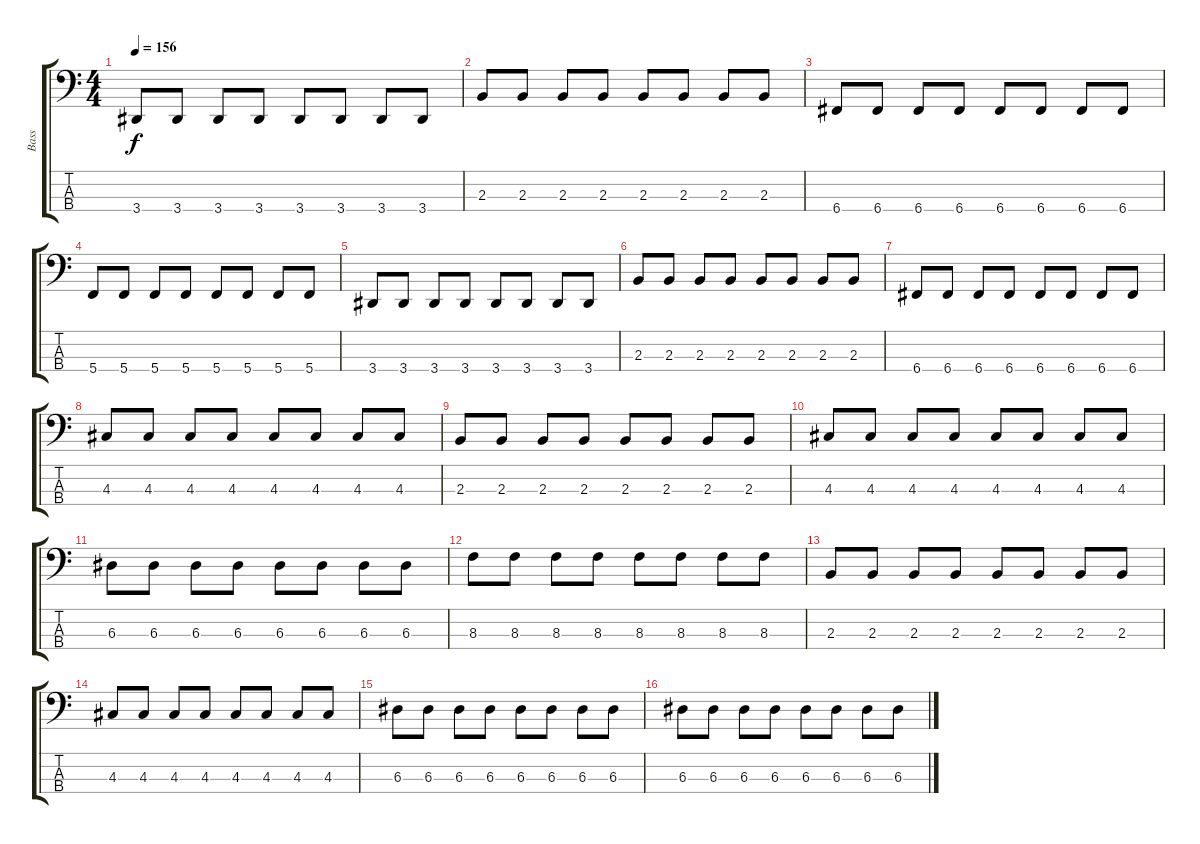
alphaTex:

\track ("Bass" "Bass") {instrument electricbassfinger}
\staff {score tabs}
\tuning (G2 D2 A1 C1) {hide}
\ts (4 4)
\tempo 156
\clef f4
\ks c
3.4.8{dy f} 3.4.8 3.4.8 3.4.8 3.4.8 3.4.8 3.4.8 3.4.8 |
2.3.8 2.3.8 2.3.8 2.3.8 2.3.8 2.3.8 2.3.8 2.3.8 |
6.4.8 6.4.8 6.4.8 6.4.8 6.4.8 6.4.8 6.4.8 6.4.8 |
5.4.8 5.4.8 5.4.8 5.4.8 5.4.8 5.4.8 5.4.8 5.4.8 |
3.4.8 3.4.8 3.4.8 3.4.8 3.4.8 3.4.8 3.4.8 3.4.8 |
2.3.8 2.3.8 2.3.8 2.3.8 2.3.8 2.3.8 2.3.8 2.3.8 |
6.4.8 6.4.8 6.4.8 6.4.8 6.4.8 6.4.8 6.4.8 6.4.8 |
4.3.8 4.3.8 4.3.8 4.3.8 4.3.8 4.3.8 4.3.8 4.3.8 |
2.3.8 2.3.8 2.3.8 2.3.8 2.3.8 2.3.8 2.3.8 2.3.8 |
4.3.8 4.3.8 4.3.8 4.3.8 4.3.8 4.3.8 4.3.8 4.3.8 |
6.3.8 6.3.8 6.3.8 6.3.8 6.3.8 6.3.8 6.3.8 6.3.8 |
8.3.8 8.3.8 8.3.8 8.3.8 8.3.8 8.3.8 8.3.8 8.3.8 |
2.3.8 2.3.8 2.3.8 2.3.8 2.3.8 2.3.8 2.3.8 2.3.8 |
4.3.8 4.3.8 4.3.8 4.3.8 4.3.8 4.3.8 4.3.8 4.3.8 |
6.3.8 6.3.8 6.3.8 6.3.8 6.3.8 6.3.8 6.3.8 6.3.8 |
6.3.8 6.3.8 6.3.8 6.3.8 6.3.8 6.3.8 6.3.8 6.3.8
